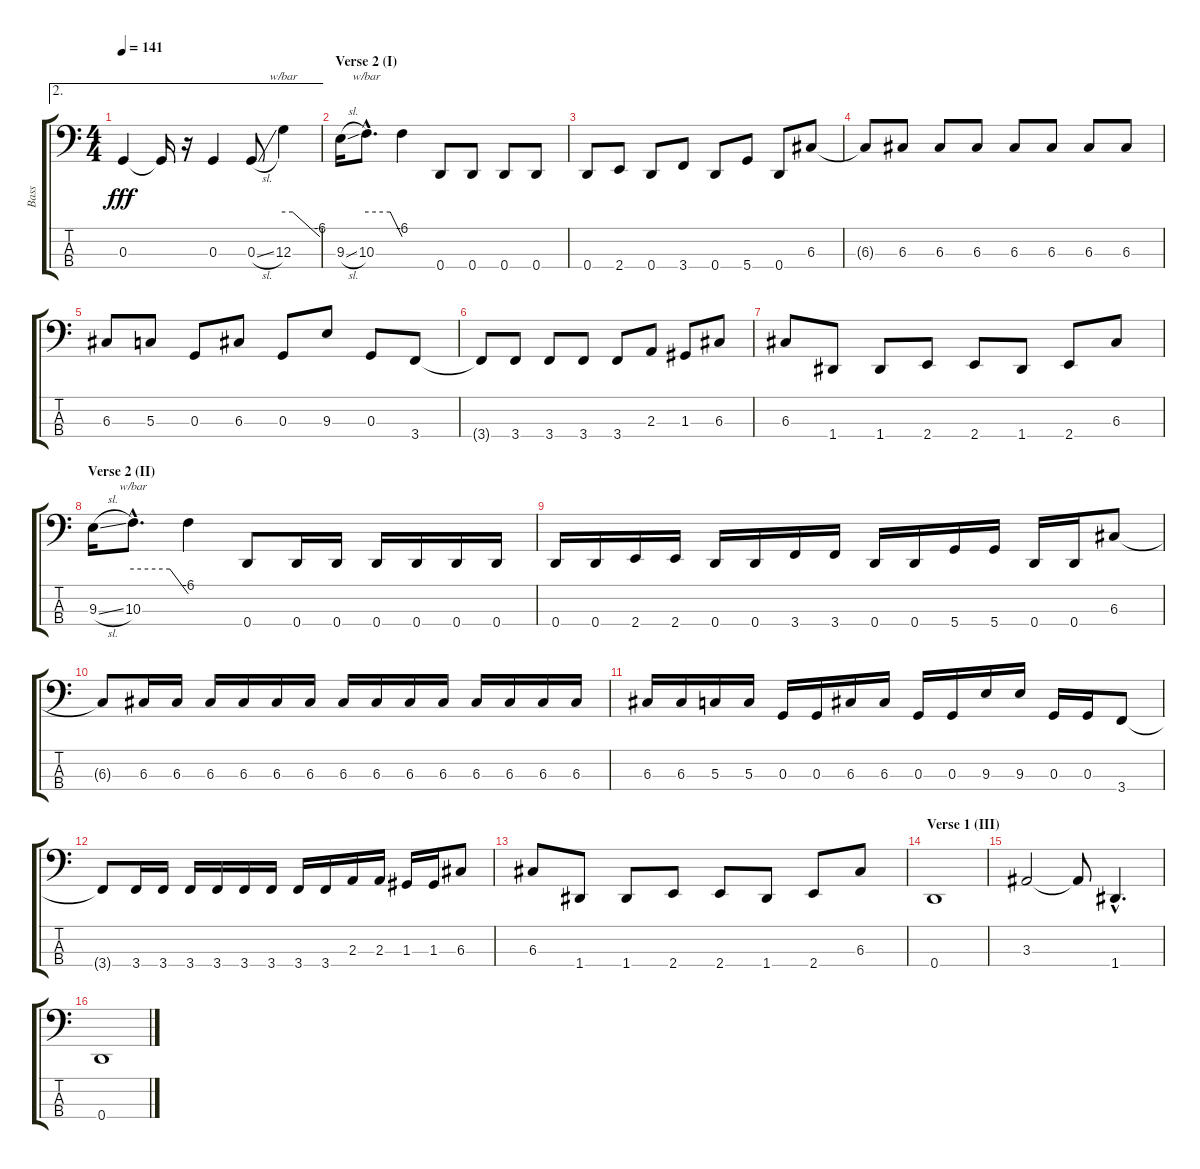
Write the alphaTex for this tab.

\track ("Bass" "Bass") {instrument electricbasspick}
\staff {score tabs}
\tuning (F2 C2 G1 D1) {hide}
\ae 2
\ts (4 4)
\tempo 141
\clef f4
\ks c
0.3.4{dy fff} 0.3{t}.16 r.16 0.3.4 0.3{sl}.8 12.3.4{tbe (custom default 0 0 15 0 60 -24)} |
\section ("" "Verse 2 (I)")
9.3{sl}.16 10.3{hac}.8{d tbe (custom default 0 0 40 0 60 -24)} 10.3{t}.4 0.4.8 0.4.8 0.4.8 0.4.8 |
0.4.8 2.4.8 0.4.8 3.4.8 0.4.8 5.4.8 0.4.8 6.3.8 |
6.3{t}.8 6.3.8 6.3.8 6.3.8 6.3.8 6.3.8 6.3.8 6.3.8 |
6.3.8 5.3.8 0.3.8 6.3.8 0.3.8 9.3.8 0.3.8 3.4.8 |
3.4{t}.8 3.4.8 3.4.8 3.4.8 3.4.8 2.3.8 1.3.8 6.3.8 |
6.3.8 1.4.8 1.4.8 2.4.8 2.4.8 1.4.8 2.4.8 6.3.8 |
\section ("" "Verse 2 (II)")
9.3{sl}.16 10.3{hac}.8{d tbe (custom default 0 0 40 0 60 -24)} 10.3{t}.4 0.4.8 0.4.16 0.4.16 0.4.16 0.4.16 0.4.16 0.4.16 |
0.4.16 0.4.16 2.4.16 2.4.16 0.4.16 0.4.16 3.4.16 3.4.16 0.4.16 0.4.16 5.4.16 5.4.16 0.4.16 0.4.16 6.3.8 |
6.3{t}.8 6.3.16 6.3.16 6.3.16 6.3.16 6.3.16 6.3.16 6.3.16 6.3.16 6.3.16 6.3.16 6.3.16 6.3.16 6.3.16 6.3.16 |
6.3.16 6.3.16 5.3.16 5.3.16 0.3.16 0.3.16 6.3.16 6.3.16 0.3.16 0.3.16 9.3.16 9.3.16 0.3.16 0.3.16 3.4.8 |
3.4{t}.8 3.4.16 3.4.16 3.4.16 3.4.16 3.4.16 3.4.16 3.4.16 3.4.16 2.3.16 2.3.16 1.3.16 1.3.16 6.3.8 |
6.3.8 1.4.8 1.4.8 2.4.8 2.4.8 1.4.8 2.4.8 6.3.8 |
\section ("" "Verse 1 (III)")
0.4.1 |
3.3.2 3.3{t}.8 1.4{hac}.4{d} |
0.4.1
